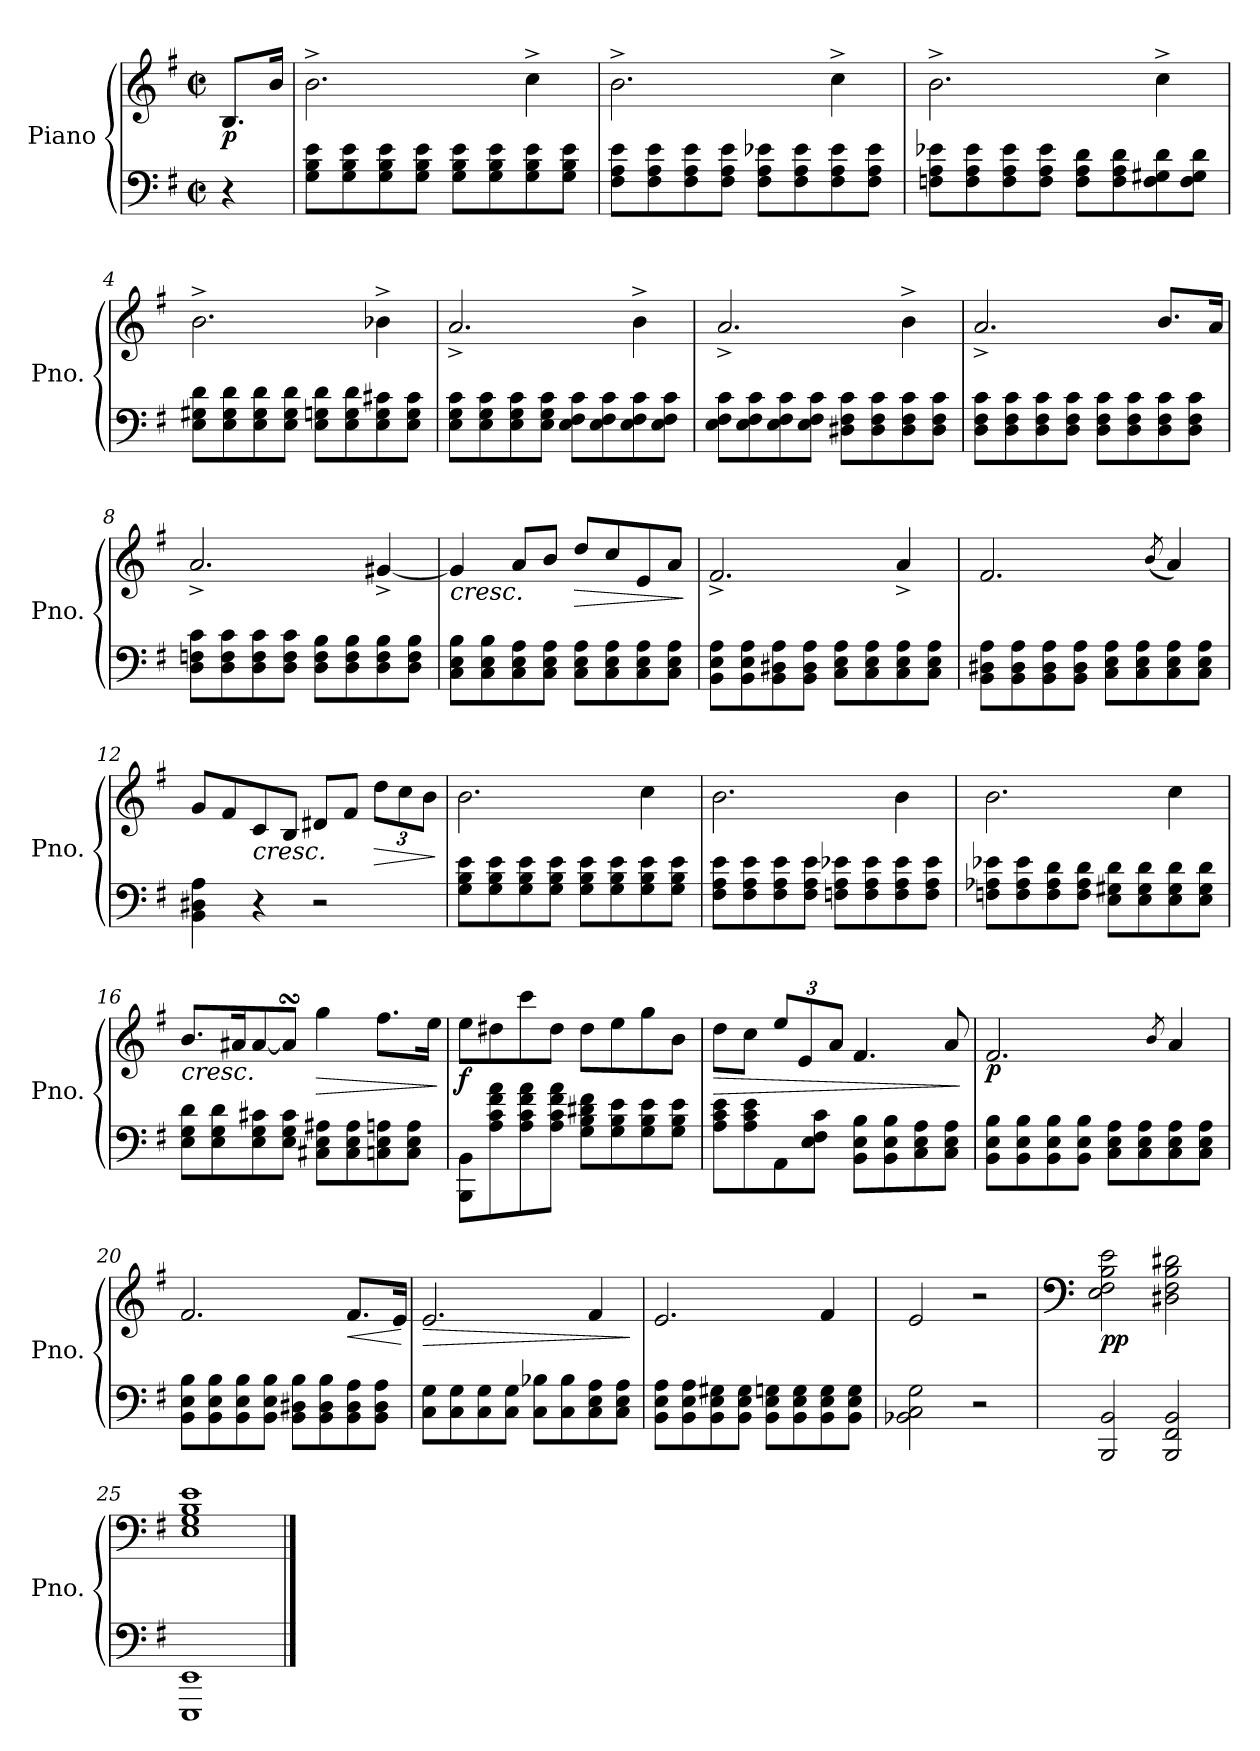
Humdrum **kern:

**kern	**kern	**dynam
*part1	*part1	*part1
*staff2	*staff1	*staff1/2
*I"Piano	*	*
*I'Pno.	*	*
*clefF4	*clefG2	*
*k[f#]	*k[f#]	*
*M2/2	*M2/2	*
*met(c|)	*met(c|)	*
*MM50	*MM50	*
=	=	=
!	!	!LO:DY:b
4r	8.B/L	p
.	16b/Jk	.
=1	=1	=1
8G\ 8B\ 8e\L	2.b^\	.
8G\ 8B\ 8e\	.	.
8G\ 8B\ 8e\	.	.
8G\ 8B\ 8e\J	.	.
8G\ 8B\ 8e\L	.	.
8G\ 8B\ 8e\	.	.
8G\ 8B\ 8e\	4cc^\	.
8G\ 8B\ 8e\J	.	.
=2	=2	=2
8F#\ 8A\ 8e\L	2.b^\	.
8F#\ 8A\ 8e\	.	.
8F#\ 8A\ 8e\	.	.
8F#\ 8A\ 8e\J	.	.
8F#\ 8A\ 8e-X\L	.	.
8F#\ 8A\ 8e-\	.	.
8F#\ 8A\ 8e-\	4cc^\	.
8F#\ 8A\ 8e-\J	.	.
=3	=3	=3
8Fn\ 8A\ 8e-X\L	2.b^\	.
8F\ 8A\ 8e-\	.	.
8F\ 8A\ 8e-\	.	.
8F\ 8A\ 8e-\J	.	.
8F\ 8A\ 8d\L	.	.
8F\ 8A\ 8d\	.	.
8F\ 8G#X\ 8d\	4cc^\	.
8F\ 8G#\ 8d\J	.	.
!!LO:LB:g=z
=4	=4	=4
8E\ 8G#X\ 8d\L	2.b^\	.
8E\ 8G#\ 8d\	.	.
8E\ 8G#\ 8d\	.	.
8E\ 8G#\ 8d\J	.	.
8E\ 8Gn\ 8d\L	.	.
8E\ 8G\ 8d\	.	.
8E\ 8G\ 8c#X\	4b-X^\	.
8E\ 8G\ 8c#\J	.	.
=5	=5	=5
8E\ 8G\ 8c\L	2.a^/	.
8E\ 8G\ 8c\	.	.
8E\ 8G\ 8c\	.	.
8E\ 8G\ 8c\J	.	.
8E\ 8F#\ 8c\L	.	.
8E\ 8F#\ 8c\	.	.
8E\ 8F#\ 8c\	4b^\	.
8E\ 8F#\ 8c\J	.	.
=6	=6	=6
8E\ 8F#\ 8c\L	2.a^/	.
8E\ 8F#\ 8c\	.	.
8E\ 8F#\ 8c\	.	.
8E\ 8F#\ 8c\J	.	.
8D#X\ 8F#\ 8c\L	.	.
8D#\ 8F#\ 8c\	.	.
8D#\ 8F#\ 8c\	4b^\	.
8D#\ 8F#\ 8c\J	.	.
!!LO:LB:g=z
=7	=7	=7
8D\ 8F#\ 8c\L	2.a^/	.
8D\ 8F#\ 8c\	.	.
8D\ 8F#\ 8c\	.	.
8D\ 8F#\ 8c\J	.	.
8D\ 8F#\ 8c\L	.	.
8D\ 8F#\ 8c\	.	.
8D\ 8F#\ 8c\	8.b/L	.
8D\ 8F#\ 8c\J	.	.
.	16a/Jk	.
=8	=8	=8
8D\ 8Fn\ 8c\L	2.a^/	.
8D\ 8F\ 8c\	.	.
8D\ 8F\ 8c\	.	.
8D\ 8F\ 8c\J	.	.
8D\ 8F\ 8B\L	.	.
8D\ 8F\ 8B\	.	.
8D\ 8F\ 8B\	[4g#X^/	.
8D\ 8F\ 8B\J	.	.
=9	=9	=9
!	!	!LO:HP:b
8C\ 8E\ 8B\L	4g#/]	<
8C\ 8E\ 8B\	.	.
8C\ 8E\ 8A\	8a/L	.
8C\ 8E\ 8A\J	8b/J	.
!	!	!LO:HP:b
8C\ 8E\ 8A\L	8dd/L	>
8C\ 8E\ 8A\	8cc/	.
8C\ 8E\ 8A\	8e/	.
8C\ 8E\ 8A\J	8a/J	.
.	.	[ ]
=10	=10	=10
8BB\ 8E\ 8A\L	2.f#^/	.
8BB\ 8E\ 8A\	.	.
8BB\ 8D#X\ 8A\	.	.
8BB\ 8D#\ 8A\J	.	.
8C\ 8E\ 8A\L	.	.
8C\ 8E\ 8A\	.	.
8C\ 8E\ 8A\	4a^/	.
8C\ 8E\ 8A\J	.	.
!!LO:LB:g=z
=11	=11	=11
8BB\ 8D#X\ 8A\L	2.f#/	.
8BB\ 8D#\ 8A\	.	.
8BB\ 8D#\ 8A\	.	.
8BB\ 8D#\ 8A\J	.	.
8C\ 8E\ 8A\L	.	.
8C\ 8E\ 8A\	.	.
.	(8qb/	.
8C\ 8E\ 8A\	4a/)	.
8C\ 8E\ 8A\J	.	.
=12	=12	=12
4BB\ 4D#X\ 4A\	8g/L	.
.	8f#/	.
!	!	!LO:HP:b
4r	8c/	<
.	8B/J	.
2r	8d#X/L	.
.	8f#/J	.
*	*Xbrackettup	*
!	!	!LO:HP:b
.	12dd\L	>
.	12cc\	.
.	12b\J	.
.	.	[ ]
=13	=13	=13
8G\ 8B\ 8e\L	2.b\	.
8G\ 8B\ 8e\	.	.
8G\ 8B\ 8e\	.	.
8G\ 8B\ 8e\J	.	.
8G\ 8B\ 8e\L	.	.
8G\ 8B\ 8e\	.	.
8G\ 8B\ 8e\	4cc\	.
8G\ 8B\ 8e\J	.	.
=14	=14	=14
8F#\ 8A\ 8e\L	2.b\	.
8F#\ 8A\ 8e\	.	.
8F#\ 8A\ 8e\	.	.
8F#\ 8A\ 8e\J	.	.
8Fn\ 8A\ 8e-X\L	.	.
8F\ 8A\ 8e-\	.	.
8F\ 8A\ 8e-\	4b\	.
8F\ 8A\ 8e-\J	.	.
!!LO:PB:g=z
=15	=15	=15
8Fn\ 8A-X\ 8e-X\L	2.b\	.
8F\ 8A-\ 8e-\	.	.
8F\ 8A-\ 8d\	.	.
8F\ 8A-\ 8d\J	.	.
8E\ 8G#X\ 8d\L	.	.
8E\ 8G#\ 8d\	.	.
8E\ 8G#\ 8d\	4cc\	.
8E\ 8G#\ 8d\J	.	.
=16	=16	=16
!	!	!LO:HP:b
8E\ 8G\ 8d\L	8.b/L	<
8E\ 8G\ 8d\	.	.
.	16a#X/K	.
8E\ 8G\ 8c#X\	[8a#/	.
8E\ 8G\ 8c#\J	8a#sSsS/J]	.
!	!	!LO:HP:b
8C#X\ 8E\ 8A#X\L	4gg\	>
8C#\ 8E\ 8A#\	.	.
8Cn\ 8E\ 8An\	8.ff#\L	.
8C\ 8E\ 8A\J	.	.
.	16ee\Jk	.
.	.	[ ]
=17	=17	=17
!	!	!LO:DY:b
8BBB\ 8BB\L	8ee\L	f
8A\ 8c\ 8f#\ 8a\	8dd#X\	.
8A\ 8c\ 8f#\ 8a\	8ccc\	.
8A\ 8c\ 8f#\ 8a\J	8dd#\J	.
8G\ 8B\ 8d#X\ 8f#\L	8dd#\L	.
8G\ 8B\ 8e\	8ee\	.
8G\ 8B\ 8e\	8gg\	.
8G\ 8B\ 8e\J	8b\J	.
!!LO:LB:g=z
=18	=18	=18
!	!	!LO:HP:b
8A\ 8c\ 8e\L	8dd\L	>
8A\ 8c\ 8e\	8cc\J	.
8AA\	12ee/L	.
.	12e/	.
8E\ 8F#\ 8c\J	.	.
.	12a/J	.
8BB\ 8E\ 8B\L	4.f#/	.
8BB\ 8E\ 8B\	.	.
8C\ 8E\ 8A\	.	.
8C\ 8E\ 8A\J	8a/	.
.	.	]
=19	=19	=19
!	!	!LO:DY:b
8BB\ 8E\ 8B\L	2.f#/	p
8BB\ 8E\ 8B\	.	.
8BB\ 8E\ 8B\	.	.
8BB\ 8E\ 8B\J	.	.
8C\ 8E\ 8A\L	.	.
8C\ 8E\ 8A\	.	.
.	8qb/	.
8C\ 8E\ 8A\	4a/	.
8C\ 8E\ 8A\J	.	.
=20	=20	=20
8BB\ 8E\ 8B\L	2.f#/	.
8BB\ 8E\ 8B\	.	.
8BB\ 8E\ 8B\	.	.
8BB\ 8E\ 8B\J	.	.
8BB\ 8D#X\ 8B\L	.	.
8BB\ 8D#\ 8B\	.	.
!	!	!LO:HP:b
8BB\ 8D#\ 8A\	8.f#/L	<
8BB\ 8D#\ 8A\J	.	.
.	16e/Jk	.
.	.	[
=21	=21	=21
!	!	!LO:HP:b
8C\ 8G\L	2.e/	>
8C\ 8G\	.	.
8C\ 8G\	.	.
8C\ 8G\J	.	.
8C\ 8B-X\L	.	.
8C\ 8B-\	.	.
8C\ 8E\ 8A\	4f#/	.
8C\ 8E\ 8A\J	.	.
.	.	]
!!LO:LB:g=z
=22	=22	=22
8BB\ 8E\ 8A\L	2.e/	.
8BB\ 8E\ 8A\	.	.
8BB\ 8E\ 8G#X\	.	.
8BB\ 8E\ 8G#\J	.	.
8BB\ 8E\ 8Gn\L	.	.
8BB\ 8E\ 8G\	.	.
8BB\ 8E\ 8G\	4f#/	.
8BB\ 8E\ 8G\J	.	.
=23	=23	=23
2BB-X\ 2C\ 2G\	2e/	.
2r	2r	.
=24	=24	=24
*	*clefF4	*
!	!	!LO:DY:b
2BBB/ 2BB/	2E\ 2F#\ 2B\ 2e\	pp
2BBB/ 2FF#/ 2BB/	2D#X\ 2F#\ 2B\ 2d#X\	.
=25	=25	=25
1EEE 1EE	1E 1G 1B 1e	.
==	==	==
*-	*-	*-
